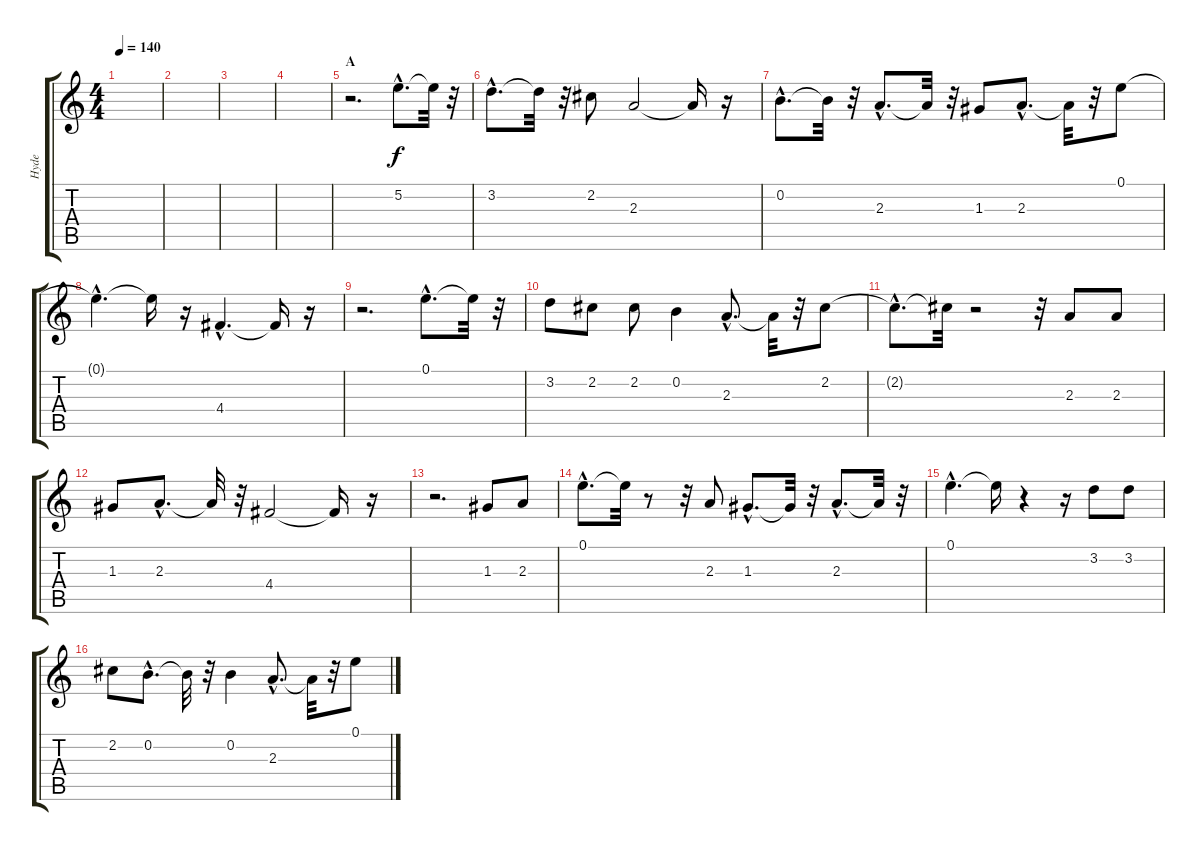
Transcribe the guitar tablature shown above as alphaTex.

\track ("Hyde" "Hyde") {instrument acousticguitarnylon}
\staff {score tabs}
\tuning (E4 B3 G3 D3 A2 E2) {hide}
\ts (4 4)
\tempo 140
\clef g2
\ks c
|
|
|
|
\section ("" "A")
r.2{d} 5.2{hac}.8{d} 5.2{t}.32 r.32 |
3.2{hac}.8{d} 3.2{t}.32 r.32 2.2.8 2.3.2 2.3{t}.16 r.16 |
0.2{hac}.8{d} 0.2{t}.32 r.32 2.3{hac}.8{d} 2.3{t}.32 r.32 1.3.8 2.3{hac}.8{d} 2.3{t}.32 r.32 0.1.8 |
0.1{hac t}.4{d} 0.1{t}.16 r.16 4.4{hac}.4{d} 4.4{t}.16 r.16 |
r.2{d} 0.1{hac}.8{d} 0.1{t}.32 r.32 |
3.2.8 2.2.8 2.2.8 0.2.4 2.3{hac}.8{d} 2.3{t}.32 r.32 2.2.8 |
2.2{hac t}.8{d} 2.2{t}.32 r.2 r.32 2.3.8 2.3.8 |
1.3.8 2.3{hac}.8{d} 2.3{t}.32 r.32 4.4.2 4.4{t}.16 r.16 |
r.2{d} 1.3.8 2.3.8 |
0.1{hac}.8{d} 0.1{t}.32 r.8 r.32 2.3.8 1.3{hac}.8{d} 1.3{t}.32 r.32 2.3{hac}.8{d} 2.3{t}.32 r.32 |
0.1{hac}.4{d} 0.1{t}.16 r.4 r.16 3.2.8 3.2.8 |
2.2.8 0.2{hac}.8{d} 0.2{t}.32 r.32 0.2.4 2.3{hac}.8{d} 2.3{t}.32 r.32 0.1.8
